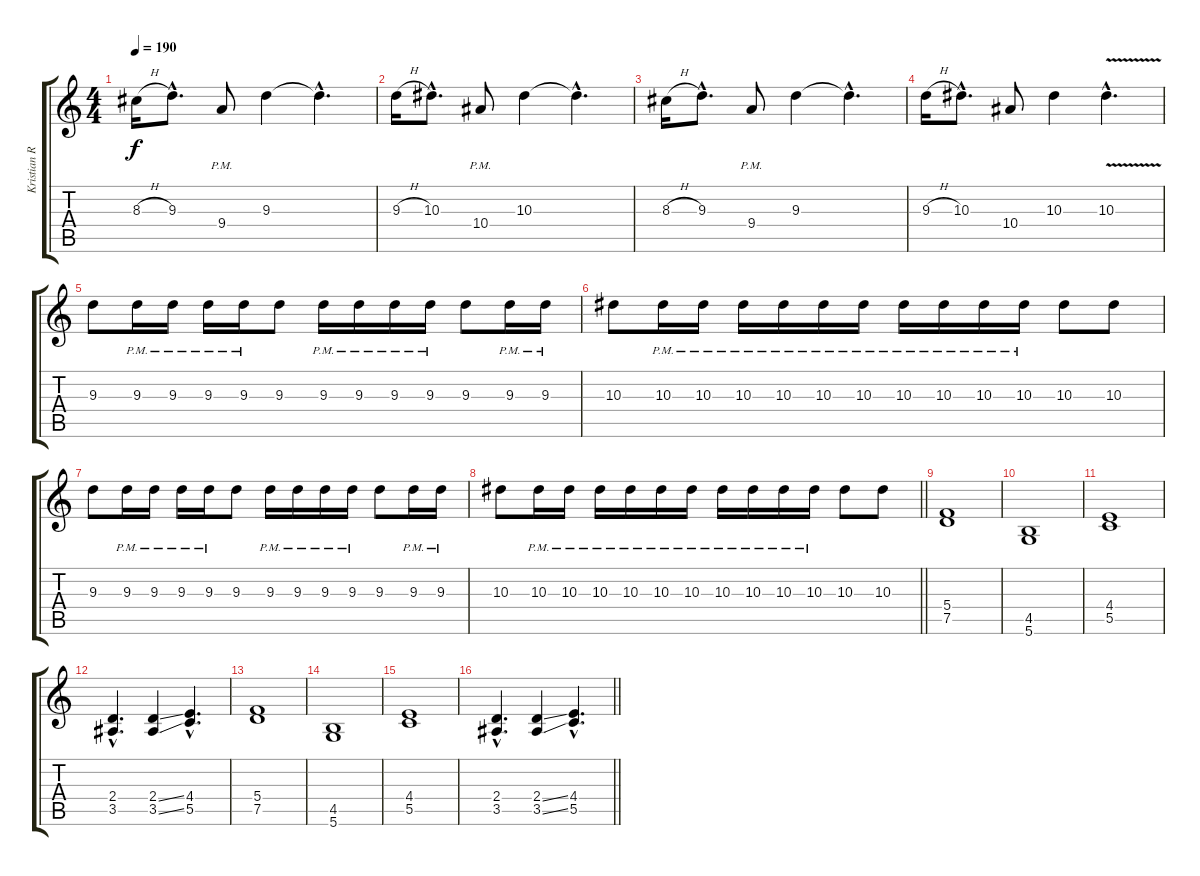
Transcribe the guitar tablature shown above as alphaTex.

\track ("Kristian Ranta" "Kristian R") {instrument distortionguitar}
\staff {score tabs}
\tuning (D4 A3 F3 C3 G2 D2) {hide}
\ts (4 4)
\tempo 190
\clef g2
\ks c
8.3{h}.16{dy f} 9.3{hac}.8{d} 9.4{pm}.8 9.3.4 9.3{hac t}.4{d} |
9.3{h}.16 10.3{hac}.8{d} 10.4{pm}.8 10.3.4 10.3{hac t}.4{d} |
8.3{h}.16 9.3{hac}.8{d} 9.4{pm}.8 9.3.4 9.3{hac t}.4{d} |
9.3{h}.16 10.3{hac}.8{d} 10.4.8 10.3.4 10.3{v hac}.4{d} |
9.3.8 9.3{pm}.16 9.3{pm}.16 9.3{pm}.16 9.3{pm}.16 9.3.8 9.3{pm}.16 9.3{pm}.16 9.3{pm}.16 9.3{pm}.16 9.3.8 9.3{pm}.16 9.3{pm}.16 |
10.3.8 10.3{pm}.16 10.3{pm}.16 10.3{pm}.16 10.3{pm}.16 10.3{pm}.16 10.3{pm}.16 10.3{pm}.16 10.3{pm}.16 10.3{pm}.16 10.3{pm}.16 10.3.8 10.3.8 |
9.3.8 9.3{pm}.16 9.3{pm}.16 9.3{pm}.16 9.3{pm}.16 9.3.8 9.3{pm}.16 9.3{pm}.16 9.3{pm}.16 9.3{pm}.16 9.3.8 9.3{pm}.16 9.3{pm}.16 |
\barLineRight lightlight
10.3.8 10.3{pm}.16 10.3{pm}.16 10.3{pm}.16 10.3{pm}.16 10.3{pm}.16 10.3{pm}.16 10.3{pm}.16 10.3{pm}.16 10.3{pm}.16 10.3{pm}.16 10.3.8 10.3.8 |
(5.4 7.5).1 |
(4.5 5.6).1 |
(4.4 5.5).1 |
(2.4{hac} 3.5{hac}).4{d} (2.4{ss} 3.5{ss}).4 (4.4{hac} 5.5{hac}).4{d} |
(5.4 7.5).1 |
(4.5 5.6).1 |
(4.4 5.5).1 |
\barLineRight lightlight
(2.4{hac} 3.5{hac}).4{d} (2.4{ss} 3.5{ss}).4 (4.4{hac} 5.5{hac}).4{d}
